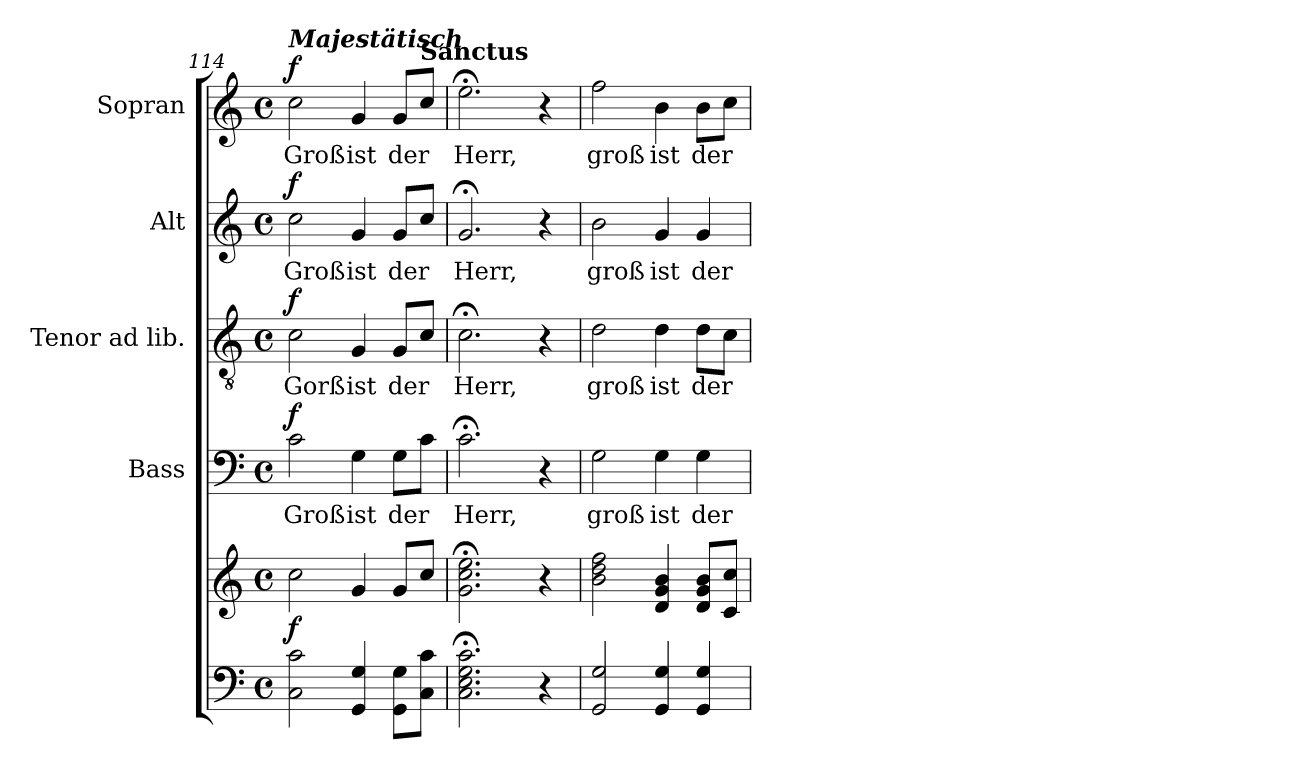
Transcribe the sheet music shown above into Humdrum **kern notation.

**kern	**kern	**dynam	**kern	**text	**dynam	**kern	**text	**dynam	**kern	**text	**dynam	**kern	**text	**dynam
*part5	*part5	*part5	*part4	*part4	*part4	*part3	*part3	*part3	*part2	*part2	*part2	*part1	*part1	*part1
*staff6	*staff5	*staff5/6	*staff4	*staff4	*staff4	*staff3	*staff3	*staff3	*staff2	*staff2	*staff2	*staff1	*staff1	*staff1
*	*	*	*I"Bass	*	*	*I"Tenor ad lib.	*	*	*I"Alt	*	*	*I"Sopran	*	*
*	*	*	*I'B.	*	*	*I'T.	*	*	*I'A.	*	*	*I'S.	*	*
!!LO:PB:g=z
*clefF4	*clefG2	*	*clefF4	*	*	*clefGv2	*	*	*clefG2	*	*	*clefG2	*	*
*k[]	*k[]	*	*k[]	*	*	*k[]	*	*	*k[]	*	*	*k[]	*	*
*C:	*C:	*	*C:	*	*	*C:	*	*	*C:	*	*	*C:	*	*
*M4/4	*M4/4	*	*M4/4	*	*	*M4/4	*	*	*M4/4	*	*	*M4/4	*	*
*met(c)	*met(c)	*	*met(c)	*	*	*met(c)	*	*	*met(c)	*	*	*met(c)	*	*
=114	=114	=114	=114	=114	=114	=114	=114	=114	=114	=114	=114	=114	=114	=114
!	!	!	!	!	!	!	!	!	!	!	!	!LO:TX:a:Bi:t=Majestätisch	!	!
!	!	!LO:DY:b	!	!LO:LY:b	!LO:DY:a	!	!LO:LY:b	!LO:DY:a	!	!LO:LY:b	!LO:DY:a	!	!LO:LY:b	!LO:DY:a
2C\ 2c\	2cc\	f	2c\	Groß	f	2c\	Gorß	f	2cc\	Groß	f	2cc\	Groß	f
!	!	!	!	!LO:LY:b	!	!	!LO:LY:b	!	!	!LO:LY:b	!	!	!LO:LY:b	!
4GG/ 4G/	4g/	.	4G\	ist	.	4G/	ist	.	4g/	ist	.	4g/	ist	.
!	!	!	!	!LO:LY:b	!	!	!LO:LY:b	!	!	!LO:LY:b	!	!	!LO:LY:b	!
8GG\ 8G\L	8g/L	.	8G\L	der	.	8G/L	der	.	8g/L	der	.	8g/L	der	.
!	!	!	!	!	!	!	!	!	!	!	!	!LO:TX:a:B:t=Sanctus	!	!
8C\ 8c\J	8cc/J	.	8c\J	.	.	8c/J	.	.	8cc/J	.	.	8cc/J	.	.
=115	=115	=115	=115	=115	=115	=115	=115	=115	=115	=115	=115	=115	=115	=115
!	!	!	!	!LO:LY:b	!	!	!LO:LY:b	!	!	!LO:LY:b	!	!	!LO:LY:b	!
2.C\; 2.E\; 2.G\; 2.c\;	2.g\;< 2.cc\;< 2.ee\;<	.	2.c;<\	Herr,	.	2.c;<\	Herr,	.	2.g;</	Herr,	.	2.ee;<\	Herr,	.
4r	4r	.	4r	.	.	4r	.	.	4r	.	.	4r	.	.
=116	=116	=116	=116	=116	=116	=116	=116	=116	=116	=116	=116	=116	=116	=116
!	!	!	!	!LO:LY:b	!	!	!LO:LY:b	!	!	!LO:LY:b	!	!	!LO:LY:b	!
2GG/ 2G/	2b\ 2dd\ 2ff\	.	2G\	groß	.	2d\	groß	.	2b\	groß	.	2ff\	groß	.
!	!	!	!	!LO:LY:b	!	!	!LO:LY:b	!	!	!LO:LY:b	!	!	!LO:LY:b	!
4GG/ 4G/	4d/ 4g/ 4b/	.	4G\	ist	.	4d\	ist	.	4g/	ist	.	4b\	ist	.
!	!	!	!	!LO:LY:b	!	!	!LO:LY:b	!	!	!LO:LY:b	!	!	!LO:LY:b	!
4GG/ 4G/	8d/ 8g/ 8b/L	.	4G\	der	.	8d\L	der	.	4g/	der	.	8b\L	der	.
.	8c/ 8cc/J	.	.	.	.	8c\J	.	.	.	.	.	8cc\J	.	.
=	=	=	=	=	=	=	=	=	=	=	=	=	=	=
*-	*-	*-	*-	*-	*-	*-	*-	*-	*-	*-	*-	*-	*-	*-
